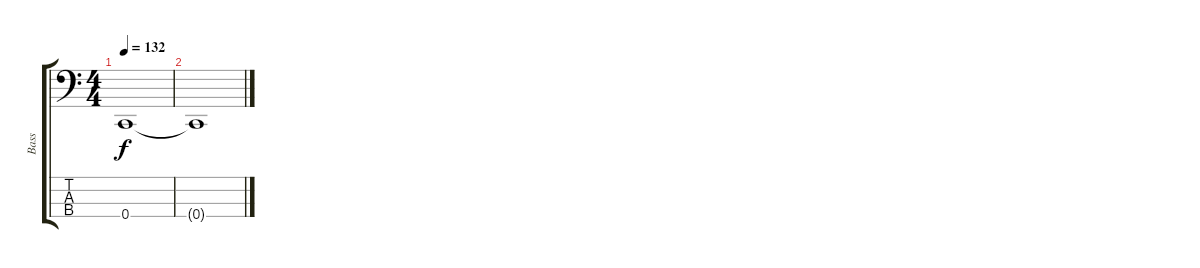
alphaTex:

\track ("Bass" "Bass") {instrument electricbassfinger}
\staff {score tabs}
\tuning (Eb2 Bb1 F1 C1) {hide}
\ts (4 4)
\tempo 132
\clef f4
\ks c
0.4{t}.1{dy f} |
0.4{t}.1
